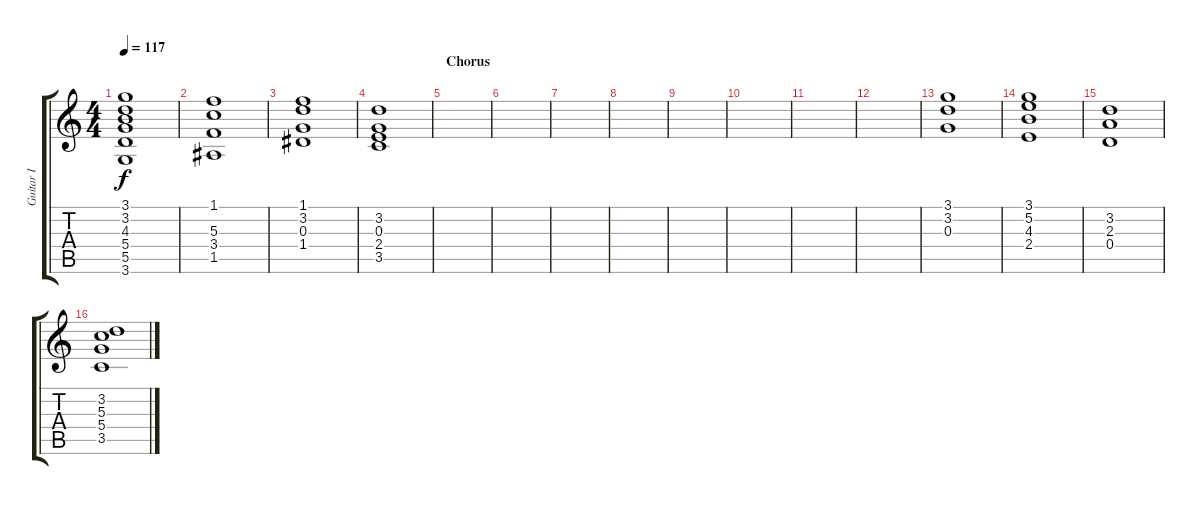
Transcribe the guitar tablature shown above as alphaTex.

\track ("Guitar I" "Guitar I") {instrument distortionguitar}
\staff {score tabs}
\tuning (E4 B3 G3 D3 A2 E2) {hide}
\ts (4 4)
\tempo 117
\clef g2
\ks c
(3.1 3.2 4.3 5.4 5.5 3.6).1{dy f} |
(1.1 5.3 3.4 1.5).1 |
(1.1 3.2 0.3 1.4).1 |
(3.2 0.3 2.4 3.5).1 |
\section ("" "Chorus")
|
|
|
|
|
|
|
|
(3.1 3.2 0.3).1{volume 10} |
(3.1 5.2 4.3 2.4).1 |
(3.2 2.3 0.4).1 |
(3.2 5.3 5.4 3.5).1
